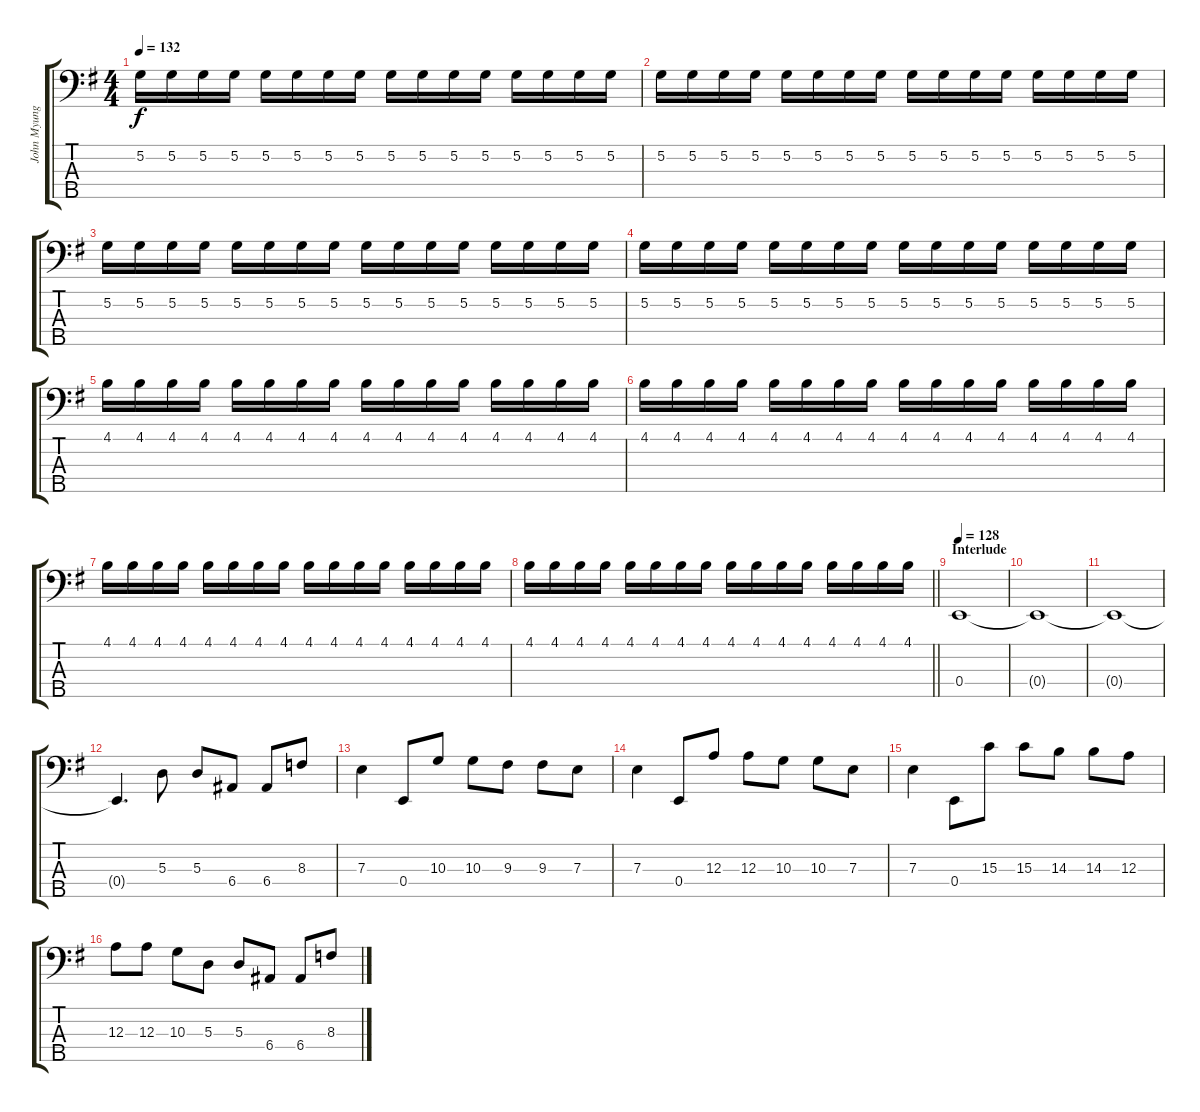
\track ("John Myung" "John Myung") {instrument electricbassfinger}
\staff {score tabs}
\tuning (G2 D2 A1 E1 B0) {hide}
\ts (4 4)
\tempo 132
\clef f4
\ks eminor
5.2.16{dy f} 5.2.16 5.2.16 5.2.16 5.2.16 5.2.16 5.2.16 5.2.16 5.2.16 5.2.16 5.2.16 5.2.16 5.2.16 5.2.16 5.2.16 5.2.16 |
5.2.16 5.2.16 5.2.16 5.2.16 5.2.16 5.2.16 5.2.16 5.2.16 5.2.16 5.2.16 5.2.16 5.2.16 5.2.16 5.2.16 5.2.16 5.2.16 |
5.2.16 5.2.16 5.2.16 5.2.16 5.2.16 5.2.16 5.2.16 5.2.16 5.2.16 5.2.16 5.2.16 5.2.16 5.2.16 5.2.16 5.2.16 5.2.16 |
5.2.16 5.2.16 5.2.16 5.2.16 5.2.16 5.2.16 5.2.16 5.2.16 5.2.16 5.2.16 5.2.16 5.2.16 5.2.16 5.2.16 5.2.16 5.2.16 |
4.1.16 4.1.16 4.1.16 4.1.16 4.1.16 4.1.16 4.1.16 4.1.16 4.1.16 4.1.16 4.1.16 4.1.16 4.1.16 4.1.16 4.1.16 4.1.16 |
4.1.16 4.1.16 4.1.16 4.1.16 4.1.16 4.1.16 4.1.16 4.1.16 4.1.16 4.1.16 4.1.16 4.1.16 4.1.16 4.1.16 4.1.16 4.1.16 |
4.1.16 4.1.16 4.1.16 4.1.16 4.1.16 4.1.16 4.1.16 4.1.16 4.1.16 4.1.16 4.1.16 4.1.16 4.1.16 4.1.16 4.1.16 4.1.16 |
\barLineRight lightlight
4.1.16 4.1.16 4.1.16 4.1.16 4.1.16 4.1.16 4.1.16 4.1.16 4.1.16 4.1.16 4.1.16 4.1.16 4.1.16 4.1.16 4.1.16 4.1.16 |
\section ("" "Interlude")
\tempo 128
0.4.1 |
0.4{t}.1 |
0.4{t}.1 |
0.4{t}.4{d} 5.3.8 5.3.8 6.4.8 6.4.8 8.3.8 |
7.3.4 0.4.8 10.3.8 10.3.8 9.3.8 9.3.8 7.3.8 |
7.3.4 0.4.8 12.3.8 12.3.8 10.3.8 10.3.8 7.3.8 |
7.3.4 0.4.8 15.3.8 15.3.8 14.3.8 14.3.8 12.3.8 |
12.3.8 12.3.8 10.3.8 5.3.8 5.3.8 6.4.8 6.4.8 8.3.8
